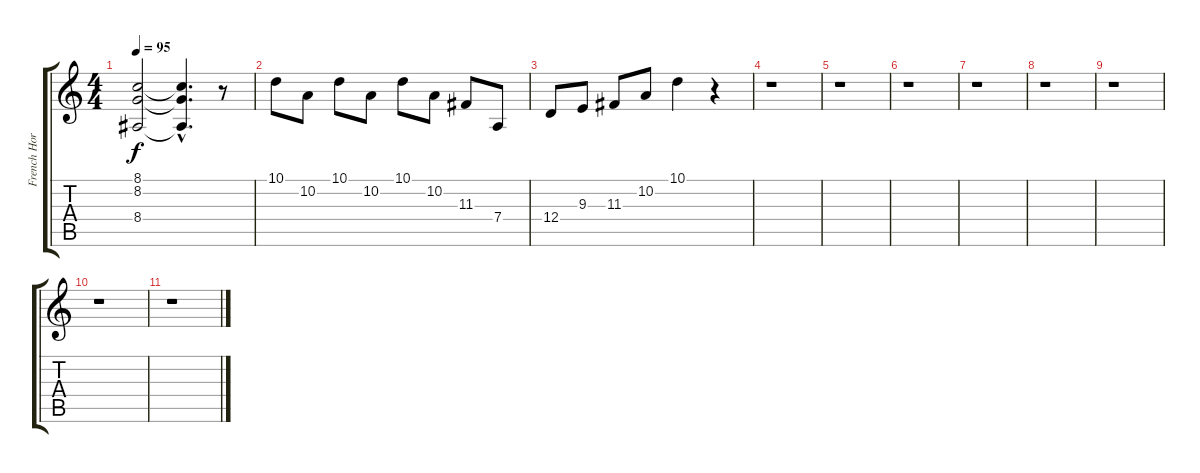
\track ("French Horn 1" "French Hor") {instrument frenchhorn}
\staff {score tabs}
\tuning (E4 B3 G3 D3 A2 E2) {hide}
\ts (4 4)
\tempo 95
\clef g2
\ks c
(8.1 8.2 8.4).2{dy f} (8.1{hac t} 8.2{hac t} 8.4{hac t}).4{d} r.8 |
10.1.8 10.2.8 10.1.8 10.2.8 10.1.8 10.2.8 11.3.8 7.4.8 |
12.4.8 9.3.8 11.3.8 10.2.8 10.1.4 r.4 |
r.1 |
r.1 |
r.1 |
r.1 |
r.1 |
r.1 |
r.1 |
r.1
